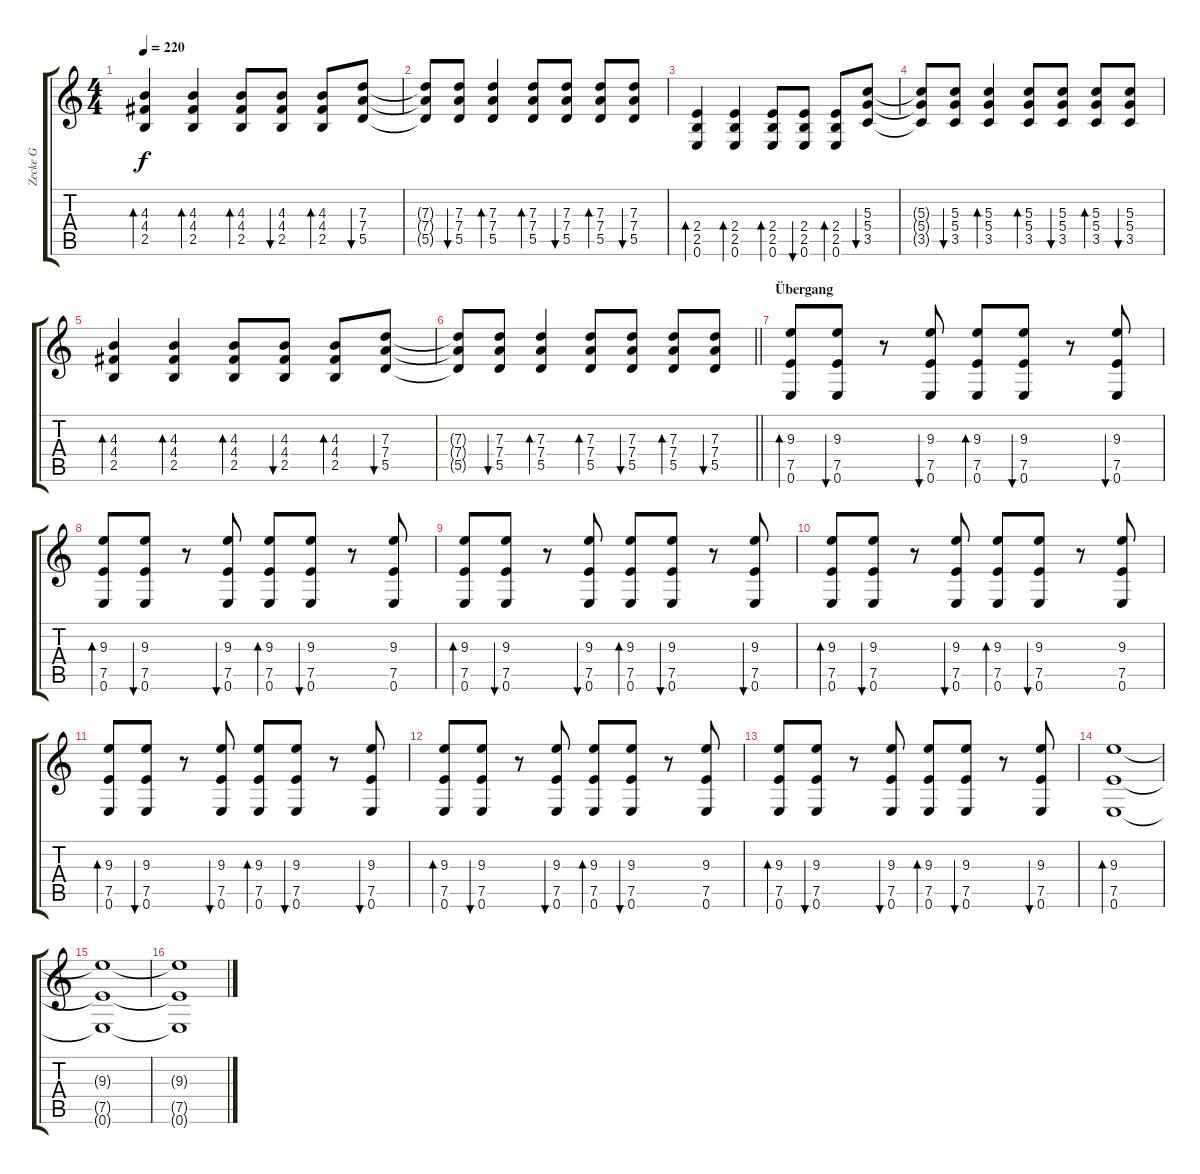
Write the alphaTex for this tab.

\track ("Zecke G" "Zecke G") {instrument distortionguitar}
\staff {score tabs}
\tuning (E4 B3 G3 D3 A2 E2) {hide}
\ts (4 4)
\tempo 220
\clef g2
\ks c
(4.3 4.4 2.5).4{bd 60 dy f} (4.3 4.4 2.5).4{bd 60} (4.3 4.4 2.5).8{bd 60} (4.3 4.4 2.5).8{bu 60} (4.3 4.4 2.5).8{bd 60} (7.3 7.4 5.5).8{bu 60} |
(7.3{t} 7.4{t} 5.5{t}).8 (7.3 7.4 5.5).8{bu 60} (7.3 7.4 5.5).4{bd 60} (7.3 7.4 5.5).8{bd 60} (7.3 7.4 5.5).8{bu 60} (7.3 7.4 5.5).8{bd 120} (7.3 7.4 5.5).8{bu 120} |
(2.4 2.5 0.6).4{bd 60} (2.4 2.5 0.6).4{bd 60} (2.4 2.5 0.6).8{bd 60} (2.4 2.5 0.6).8{bu 60} (2.4 2.5 0.6).8{bd 60} (5.3 5.4 3.5).8{bu 60} |
(5.3{t} 5.4{t} 3.5{t}).8 (5.3 5.4 3.5).8{bu 60} (5.3 5.4 3.5).4{bd 60} (5.3 5.4 3.5).8{bd 60} (5.3 5.4 3.5).8{bu 60} (5.3 5.4 3.5).8{bd 60} (5.3 5.4 3.5).8{bu 60} |
(4.3 4.4 2.5).4{bd 60} (4.3 4.4 2.5).4{bd 60} (4.3 4.4 2.5).8{bd 60} (4.3 4.4 2.5).8{bu 60} (4.3 4.4 2.5).8{bd 60} (7.3 7.4 5.5).8{bu 60} |
\barLineRight lightlight
(7.3{t} 7.4{t} 5.5{t}).8 (7.3 7.4 5.5).8{bu 60} (7.3 7.4 5.5).4{bd 60} (7.3 7.4 5.5).8{bd 60} (7.3 7.4 5.5).8{bu 60} (7.3 7.4 5.5).8{bd 120} (7.3 7.4 5.5).8{bu 120} |
\section ("" "Übergang")
(9.3 7.5 0.6).8{bd 120} (9.3 7.5 0.6).8{bu 120} r.8 (9.3 7.5 0.6).8{bu 120} (9.3 7.5 0.6).8{bd 120} (9.3 7.5 0.6).8{bu 120} r.8 (9.3 7.5 0.6).8{bu 120} |
(9.3 7.5 0.6).8{bd 120} (9.3 7.5 0.6).8{bu 120} r.8 (9.3 7.5 0.6).8{bu 120} (9.3 7.5 0.6).8{bd 120} (9.3 7.5 0.6).8{bu 120} r.8 (9.3 7.5 0.6).8 |
(9.3 7.5 0.6).8{bd 120} (9.3 7.5 0.6).8{bu 120} r.8 (9.3 7.5 0.6).8{bu 120} (9.3 7.5 0.6).8{bd 120} (9.3 7.5 0.6).8{bu 120} r.8 (9.3 7.5 0.6).8{bu 120} |
(9.3 7.5 0.6).8{bd 120} (9.3 7.5 0.6).8{bu 120} r.8 (9.3 7.5 0.6).8{bu 120} (9.3 7.5 0.6).8{bd 120} (9.3 7.5 0.6).8{bu 120} r.8 (9.3 7.5 0.6).8 |
(9.3 7.5 0.6).8{bd 120} (9.3 7.5 0.6).8{bu 120} r.8 (9.3 7.5 0.6).8{bu 120} (9.3 7.5 0.6).8{bd 120} (9.3 7.5 0.6).8{bu 120} r.8 (9.3 7.5 0.6).8{bu 120} |
(9.3 7.5 0.6).8{bd 120} (9.3 7.5 0.6).8{bu 120} r.8 (9.3 7.5 0.6).8{bu 120} (9.3 7.5 0.6).8{bd 120} (9.3 7.5 0.6).8{bu 120} r.8 (9.3 7.5 0.6).8 |
(9.3 7.5 0.6).8{bd 120} (9.3 7.5 0.6).8{bu 120} r.8 (9.3 7.5 0.6).8{bu 120} (9.3 7.5 0.6).8{bd 120} (9.3 7.5 0.6).8{bu 120} r.8 (9.3 7.5 0.6).8{bu 120} |
(9.3 7.5 0.6).1{bd 120} |
(9.3{t} 7.5{t} 0.6{t}).1 |
(9.3{t} 7.5{t} 0.6{t}).1
